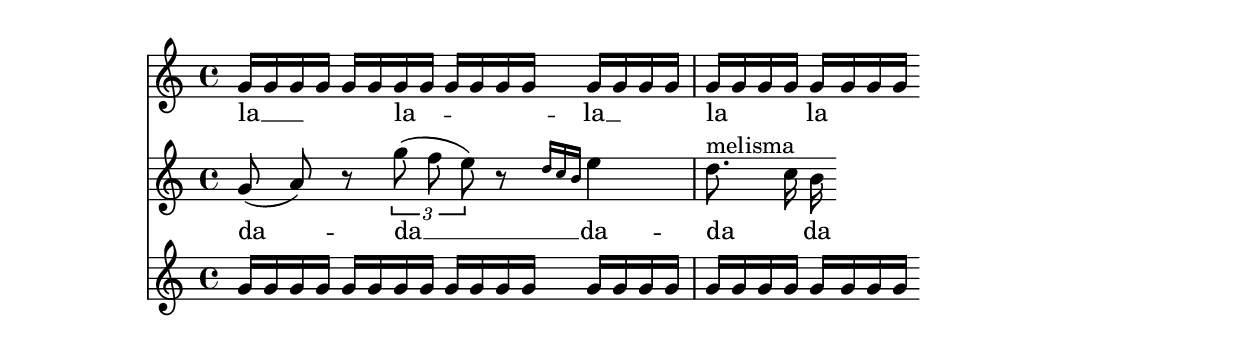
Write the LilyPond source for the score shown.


\version "2.11.38"

\header{

    texidoc= "Lyrics can be set to a melody automatically.  Excess
lyrics will be discarded.  Lyrics will not be set over rests.  You can
have melismata either by setting a property melismaBusy, or by setting
automaticMelismas (which will set melismas during slurs and ties).  If
you want a different order than first Music, then Lyrics, you must
precook a chord of staves/lyrics and label those.  Of course, the
lyrics ignore any other rhythms in the piece."

}

\layout { ragged-right= ##t }



m = \relative c'' {
    \autoBeamOff
    g8( a)  r8 \times 2/3 { g'8( f e) } r8 \grace {  d16[ c b] } e4
    \textLengthOff
    d8.^"melisma" 	\melisma c16
    \melismaEnd
    b
}

noise = \repeat unfold 6  \relative c'' { g16 g g g }

textI = \lyricmode {
    la2 __ la -- la __ la la la la la
}

textII = \lyricmode {
    da -- da __ da -- da da da da da
}


<< \context Staff = SA \noise
   \context Lyrics = LA { s1 }
   \context Staff = SB { s1 }
   \context Lyrics = LB { s1 }
   \context Staff = SC \noise
   
   \context Staff = SB  \context Voice = "middle" \m 
   \context Lyrics = LA \lyricsto "middle" \textI
   \context Lyrics = LB \lyricsto "middle" \textII 
>>


